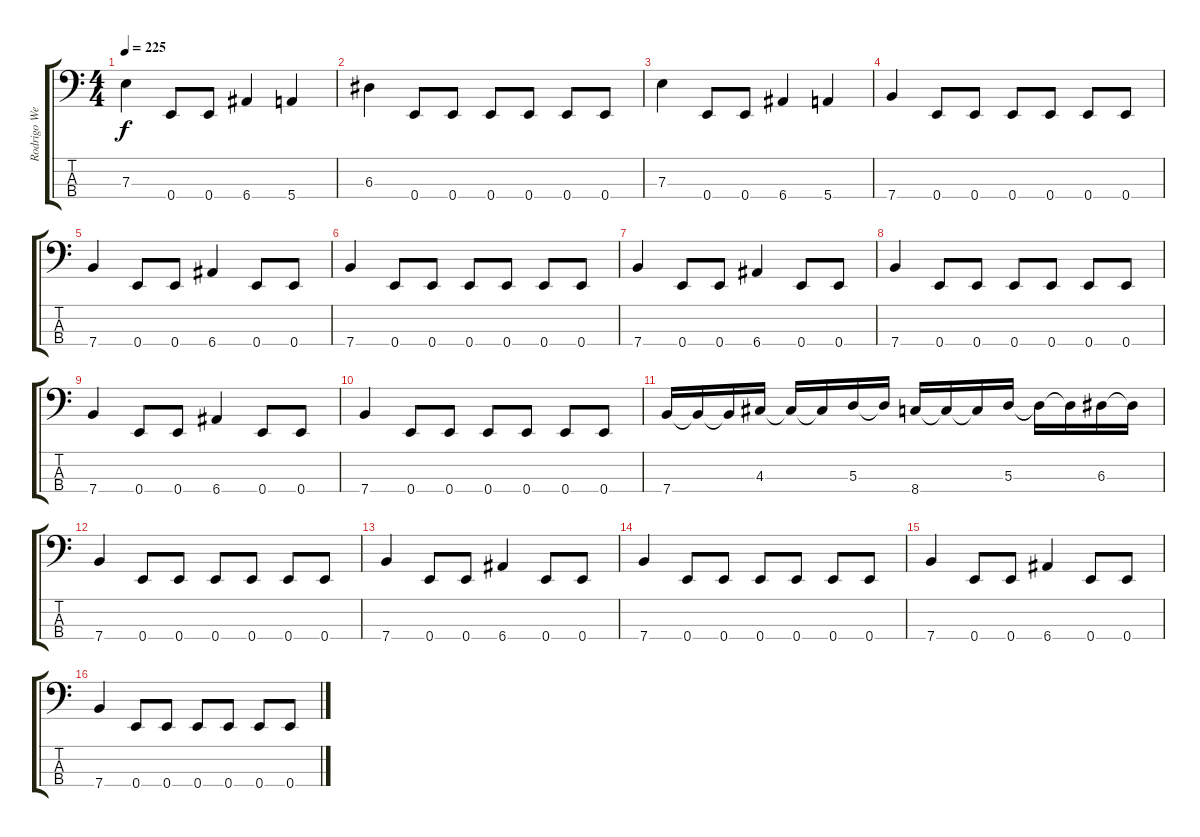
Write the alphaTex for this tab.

\track ("Rodrigo Westphal" "Rodrigo We") {instrument electricbassfinger}
\staff {score tabs}
\tuning (G2 D2 A1 E1) {hide}
\ts (4 4)
\tempo 225
\clef f4
\ks c
7.3.4{dy f} 0.4.8 0.4.8 6.4.4 5.4.4 |
6.3.4 0.4.8 0.4.8 0.4.8 0.4.8 0.4.8 0.4.8 |
7.3.4 0.4.8 0.4.8 6.4.4 5.4.4 |
7.4.4 0.4.8 0.4.8 0.4.8 0.4.8 0.4.8 0.4.8 |
7.4.4 0.4.8 0.4.8 6.4.4 0.4.8 0.4.8 |
7.4.4 0.4.8 0.4.8 0.4.8 0.4.8 0.4.8 0.4.8 |
7.4.4 0.4.8 0.4.8 6.4.4 0.4.8 0.4.8 |
7.4.4 0.4.8 0.4.8 0.4.8 0.4.8 0.4.8 0.4.8 |
7.4.4 0.4.8 0.4.8 6.4.4 0.4.8 0.4.8 |
7.4.4 0.4.8 0.4.8 0.4.8 0.4.8 0.4.8 0.4.8 |
7.4.16 7.4{t}.16 7.4{t}.16 4.3.16 4.3{t}.16 4.3{t}.16 5.3.16 5.3{t}.16 8.4.16 8.4{t}.16 8.4{t}.16 5.3.16 5.3{t}.16 5.3{t}.16 6.3.16 6.3{t}.16 |
7.4.4 0.4.8 0.4.8 0.4.8 0.4.8 0.4.8 0.4.8 |
7.4.4 0.4.8 0.4.8 6.4.4 0.4.8 0.4.8 |
7.4.4 0.4.8 0.4.8 0.4.8 0.4.8 0.4.8 0.4.8 |
7.4.4 0.4.8 0.4.8 6.4.4 0.4.8 0.4.8 |
7.4.4 0.4.8 0.4.8 0.4.8 0.4.8 0.4.8 0.4.8
